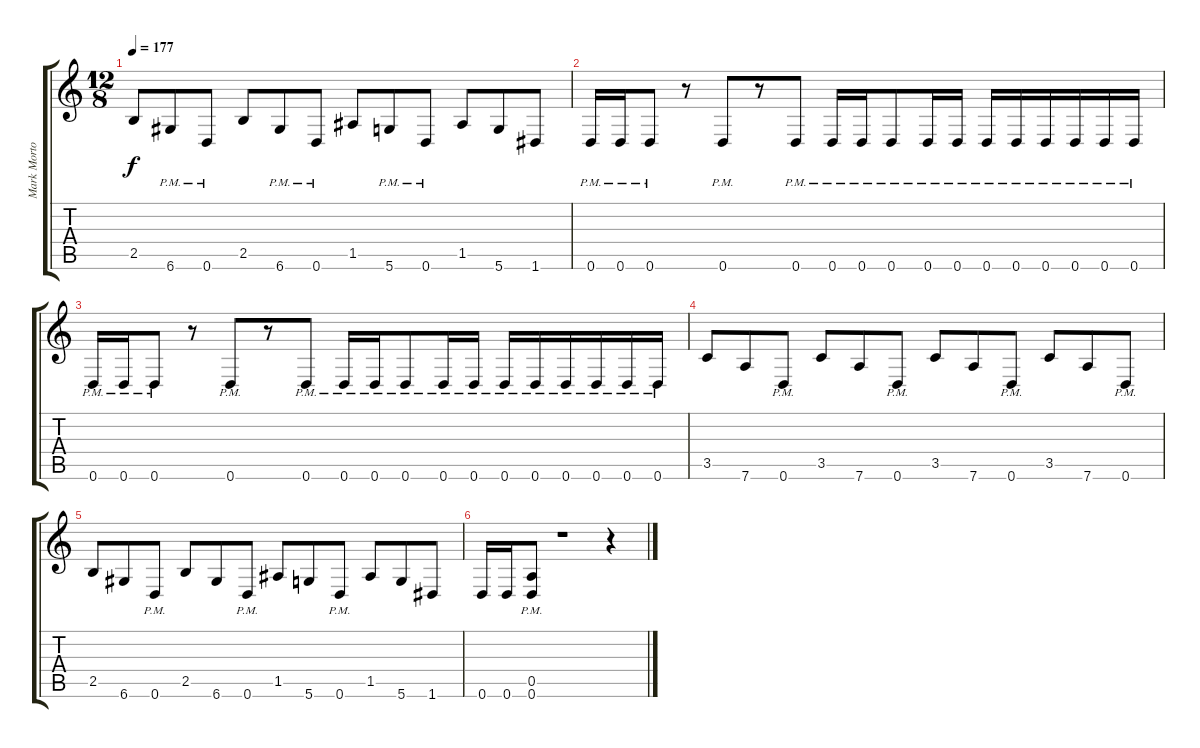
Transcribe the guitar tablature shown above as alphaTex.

\track ("Mark Morton" "Mark Morto") {instrument distortionguitar}
\staff {score tabs}
\tuning (E4 B3 G3 D3 A2 D2) {hide}
\ts (12 8)
\tempo 177
\clef g2
\ks c
2.5.8{dy f} 6.6{pm}.8 0.6{pm}.8 2.5.8 6.6{pm}.8 0.6{pm}.8 1.5.8 5.6{pm}.8 0.6{pm}.8 1.5.8 5.6.8 1.6.8 |
0.6{pm}.16 0.6{pm}.16 0.6{pm}.8 r.8 0.6{pm}.8 r.8 0.6{pm}.8 0.6{pm}.16 0.6{pm}.16 0.6{pm}.8 0.6{pm}.16 0.6{pm}.16 0.6{pm}.16 0.6{pm}.16 0.6{pm}.16 0.6{pm}.16 0.6{pm}.16 0.6{pm}.16 |
0.6{pm}.16 0.6{pm}.16 0.6{pm}.8 r.8 0.6{pm}.8 r.8 0.6{pm}.8 0.6{pm}.16 0.6{pm}.16 0.6{pm}.8 0.6{pm}.16 0.6{pm}.16 0.6{pm}.16 0.6{pm}.16 0.6{pm}.16 0.6{pm}.16 0.6{pm}.16 0.6{pm}.16 |
3.5.8 7.6.8 0.6{pm}.8 3.5.8 7.6.8 0.6{pm}.8 3.5.8 7.6.8 0.6{pm}.8 3.5.8 7.6.8 0.6{pm}.8 |
2.5.8 6.6.8 0.6{pm}.8 2.5.8 6.6.8 0.6{pm}.8 1.5.8 5.6.8 0.6{pm}.8 1.5.8 5.6.8 1.6.8 |
0.6.16 0.6.16 (0.5{pm} 0.6{pm}).8 r.1 r.4
